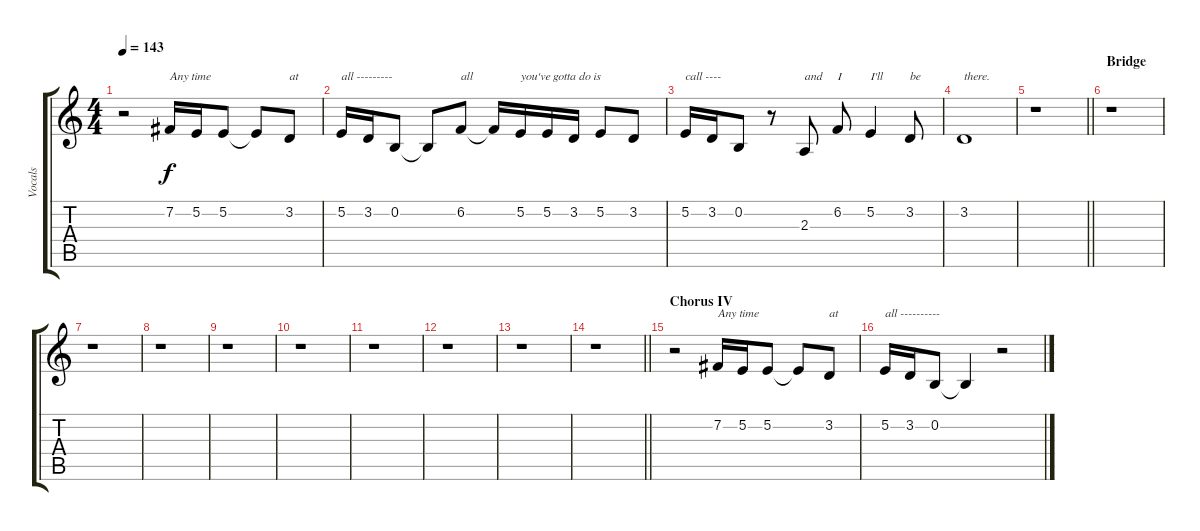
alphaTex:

\track ("Vocals" "Vocals") {instrument tenorsax}
\staff {score tabs}
\tuning (E4 B3 G3 D3 A2 E2) {hide}
\ts (4 4)
\tempo 143
\clef g2
\ks c
r.2{dy f} 7.2.16{txt "Any time"} 5.2.16 5.2.8 5.2{t}.8 3.2.8{txt "at"} |
5.2.16{txt "all ---------"} 3.2.16 0.2.8 0.2{t}.8 6.2.8{txt "all"} 6.2{t}.16 5.2.16{txt "you've gotta do is"} 5.2.16 3.2.16 5.2.8 3.2.8 |
5.2.16{txt "call ----"} 3.2.16 0.2.8 r.8 2.3.8{txt "and"} 6.2.8{txt "I"} 5.2.4{txt "I'll"} 3.2.8{txt "be"} |
3.2.1{txt "there."} |
\barLineRight lightlight
r.1 |
\section ("" "Bridge")
r.1 |
r.1 |
r.1 |
r.1 |
r.1 |
r.1 |
r.1 |
r.1 |
\barLineRight lightlight
r.1 |
\section ("" "Chorus IV")
r.2 7.2.16{txt "Any time"} 5.2.16 5.2.8 5.2{t}.8 3.2.8{txt "at"} |
5.2.16{txt "all ----------"} 3.2.16 0.2.8 0.2{t}.4 r.2
